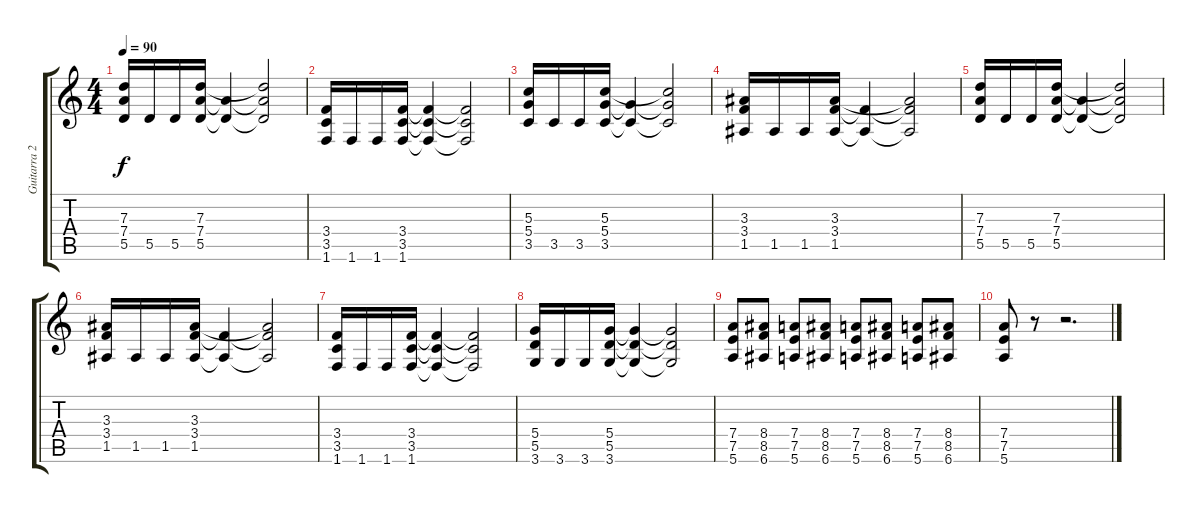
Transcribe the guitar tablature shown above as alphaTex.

\track ("Guitarra 2" "Guitarra 2") {instrument distortionguitar}
\staff {score tabs}
\tuning (E4 B3 G3 D3 A2 E2) {hide}
\ts (4 4)
\tempo 90
\clef g2
\ks c
(7.3 7.4 5.5).16{dy f} 5.5.16 5.5.16 (7.3 7.4 5.5).16 (7.4{t} 5.5{t}).4 (7.3{t} 7.4{t} 5.5{t}).2 |
(3.4 3.5 1.6).16 1.6.16 1.6.16 (3.4 3.5 1.6).16 (3.4{t} 3.5{t} 1.6{t}).4 (3.4{t} 3.5{t} 1.6{t}).2 |
(5.3 5.4 3.5).16 3.5.16 3.5.16 (5.3 5.4 3.5).16 (5.4{t} 3.5{t}).4 (5.3{t} 5.4{t} 3.5{t}).2 |
(3.3 3.4 1.5).16 1.5.16 1.5.16 (3.3 3.4 1.5).16 (3.4{t} 1.5{t}).4 (3.3{t} 3.4{t} 1.5{t}).2 |
(7.3 7.4 5.5).16 5.5.16 5.5.16 (7.3 7.4 5.5).16 (7.4{t} 5.5{t}).4 (7.3{t} 7.4{t} 5.5{t}).2 |
(3.3 3.4 1.5).16 1.5.16 1.5.16 (3.3 3.4 1.5).16 (3.4{t} 1.5{t}).4 (3.3{t} 3.4{t} 1.5{t}).2 |
(3.4 3.5 1.6).16 1.6.16 1.6.16 (3.4 3.5 1.6).16 (3.4{t} 3.5{t} 1.6{t}).4 (3.4{t} 3.5{t} 1.6{t}).2 |
(5.4 5.5 3.6).16 3.6.16 3.6.16 (5.4 5.5 3.6).16 (5.4{t} 5.5{t} 3.6{t}).4 (5.4{t} 5.5{t} 3.6{t}).2 |
(7.4 7.5 5.6).8 (8.4 8.5 6.6).8 (7.4 7.5 5.6).8 (8.4 8.5 6.6).8 (7.4 7.5 5.6).8 (8.4 8.5 6.6).8 (7.4 7.5 5.6).8 (8.4 8.5 6.6).8 |
(7.4 7.5 5.6).8 r.8 r.2{d}
